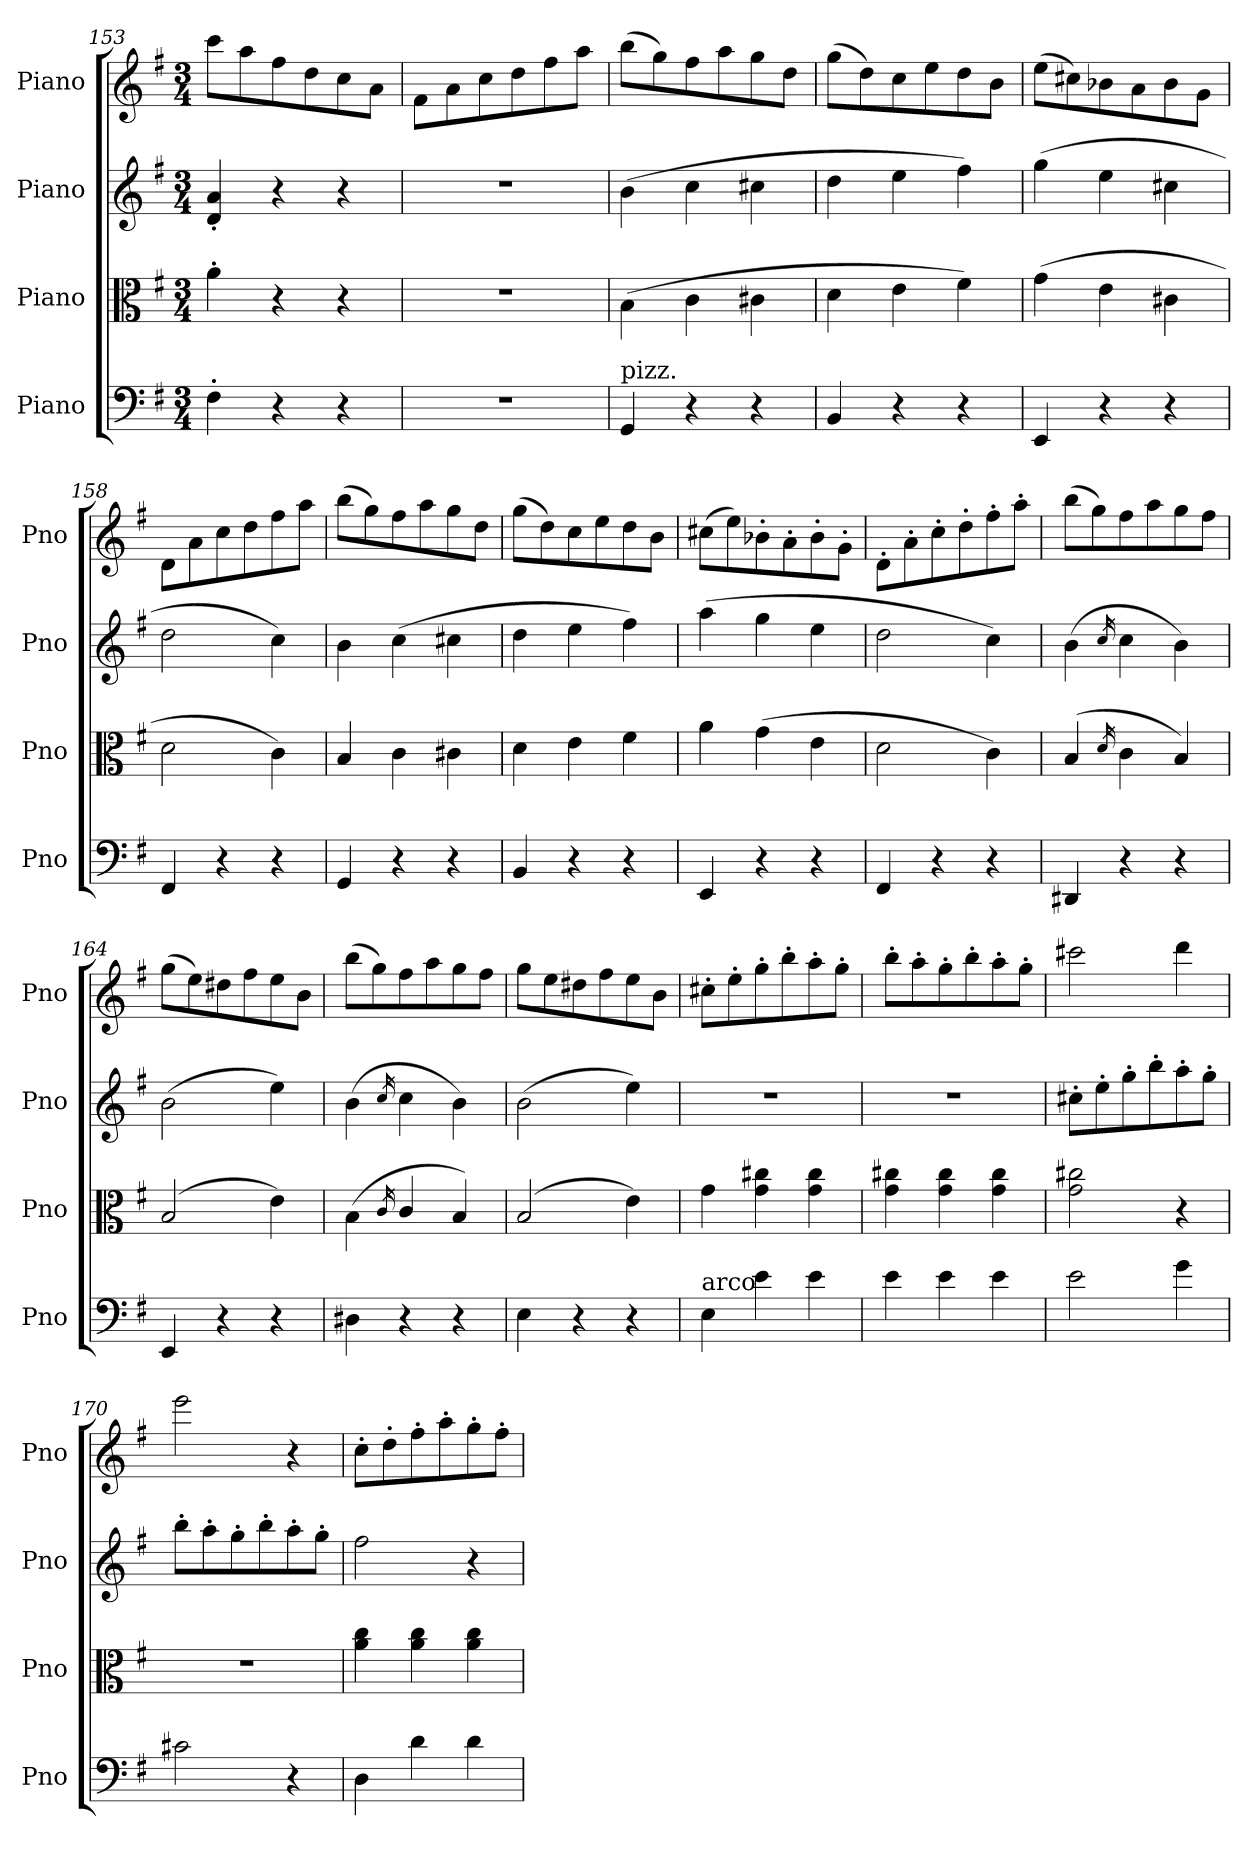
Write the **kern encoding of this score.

**kern	**kern	**kern	**kern
*part4	*part3	*part2	*part1
*staff4	*staff3	*staff2	*staff1
*I"Piano	*I"Piano	*I"Piano	*I"Piano
*I'Pno	*I'Pno	*I'Pno	*I'Pno
*clefF4	*clefC3	*clefG2	*clefG2
*k[f#]	*k[f#]	*k[f#]	*k[f#]
*M3/4	*M3/4	*M3/4	*M3/4
=153	=153	=153	=153
4F#'\	4a'\	4d/' 4a/'	8ccc\L
.	.	.	8aa\
4r	4r	4r	8ff#\
.	.	.	8dd\
4r	4r	4r	8cc\
.	.	.	8a\J
=154	=154	=154	=154
2.r	2.r	2.r	8f#\L
.	.	.	8a\
.	.	.	8cc\
.	.	.	8dd\
.	.	.	8ff#\
.	.	.	8aa\J
=155	=155	=155	=155
!LO:TX:a:t=pizz.	!	!	!
4GG/	(4B\	(4b\	(8bb\L
.	.	.	8gg\)
4r	4c\	4cc\	8ff#\
.	.	.	8aa\
4r	4c#X\	4cc#X\	8gg\
.	.	.	8dd\J
=156	=156	=156	=156
4BB/	4d\	4dd\	(8gg\L
.	.	.	8dd\)
4r	4e\	4ee\	8cc\
.	.	.	8ee\
4r	4f#\)	4ff#\)	8dd\
.	.	.	8b\J
=157	=157	=157	=157
4EE/	(4g\	(4gg\	(8ee\L
.	.	.	8cc#X\)
4r	4e\	4ee\	8b-X\
.	.	.	8a\
4r	4c#X\	4cc#X\	8b-\
.	.	.	8g\J
=158	=158	=158	=158
4FF#/	2d\	2dd\	8d\L
.	.	.	8a\
4r	.	.	8cc\
.	.	.	8dd\
4r	4c\)	4cc\)	8ff#\
.	.	.	8aa\J
=159	=159	=159	=159
4GG/	4B/	4b\	(8bb\L
.	.	.	8gg\)
4r	4c\	(4cc\	8ff#\
.	.	.	8aa\
4r	4c#X\	4cc#X\	8gg\
.	.	.	8dd\J
=160	=160	=160	=160
4BB/	4d\	4dd\	(8gg\L
.	.	.	8dd\)
4r	4e\	4ee\	8cc\
.	.	.	8ee\
4r	4f#\	4ff#\)	8dd\
.	.	.	8b\J
=161	=161	=161	=161
4EE/	4a\	(4aa\	(8cc#X\L
.	.	.	8ee\)
4r	(4g\	4gg\	8b-X'\
.	.	.	8a'\
4r	4e\	4ee\	8b-'\
.	.	.	8g'\J
=162	=162	=162	=162
4FF#/	2d\	2dd\	8d'\L
.	.	.	8a'\
4r	.	.	8cc'\
.	.	.	8dd'\
4r	4c\)	4cc\)	8ff#'\
.	.	.	8aa'\J
=163	=163	=163	=163
4DD#X/	(4B/	(4b\	(8bb\L
.	.	.	8gg\)
.	16qd/	16qcc/	.
4r	4c\	4cc\	8ff#\
.	.	.	8aa\
4r	4B/)	4b\)	8gg\
.	.	.	8ff#\J
=164	=164	=164	=164
4EE/	(2B/	(2b\	(8gg\L
.	.	.	8ee\)
4r	.	.	8dd#X\
.	.	.	8ff#\
4r	4e\)	4ee\)	8ee\
.	.	.	8b\J
=165	=165	=165	=165
4D#X\	(4B\	(4b\	(8bb\L
.	.	.	8gg\)
.	16qc/	16qcc/	.
4r	4c/	4cc\	8ff#\
.	.	.	8aa\
4r	4B/)	4b\)	8gg\
.	.	.	8ff#\J
=166	=166	=166	=166
4E\	(2B/	(2b\	8gg\L
.	.	.	8ee\
4r	.	.	8dd#X\
.	.	.	8ff#\
4r	4e\)	4ee\)	8ee\
.	.	.	8b\J
=167	=167	=167	=167
!LO:TX:a:t=arco	!	!	!
4E\	4g\	2.r	8cc#X'\L
.	.	.	8ee'\
4e\	4g\ 4cc#X\	.	8gg'\
.	.	.	8bb'\
4e\	4g\ 4cc#\	.	8aa'\
.	.	.	8gg'\J
=168	=168	=168	=168
4e\	4g\ 4cc#X\	2.r	8bb'\L
.	.	.	8aa'\
4e\	4g\ 4cc#\	.	8gg'\
.	.	.	8bb'\
4e\	4g\ 4cc#\	.	8aa'\
.	.	.	8gg'\J
=169	=169	=169	=169
2e\	2g\ 2cc#X\	8cc#X'\L	2ccc#X\
.	.	8ee'\	.
.	.	8gg'\	.
.	.	8bb'\	.
4g\	4r	8aa'\	4ddd\
.	.	8gg'\J	.
=170	=170	=170	=170
2c#X\	2.r	8bb'\L	2eee\
.	.	8aa'\	.
.	.	8gg'\	.
.	.	8bb'\	.
4r	.	8aa'\	4r
.	.	8gg'\J	.
=171	=171	=171	=171
4D\	4a\ 4cc\	2ff#\	8cc'\L
.	.	.	8dd'\
4d\	4a\ 4cc\	.	8ff#'\
.	.	.	8aa'\
4d\	4a\ 4cc\	4r	8gg'\
.	.	.	8ff#'\J
=	=	=	=
*-	*-	*-	*-
